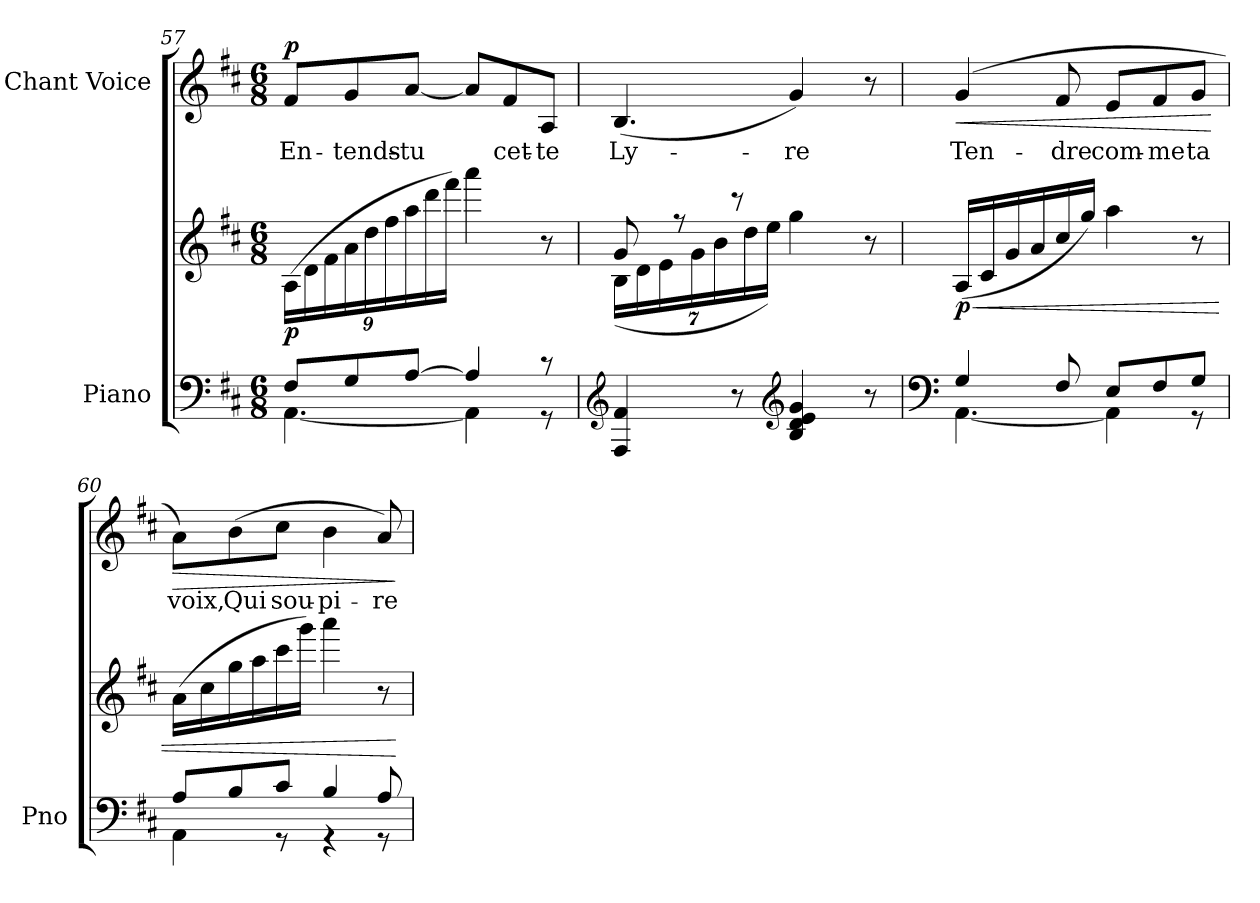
**kern	**kern	**dynam	**kern	**text	**dynam
*part2	*part2	*part2	*part1	*part1	*part1
*staff3	*staff2	*staff2/3	*staff1	*staff1	*staff1
*I"Piano	*	*	*I"Chant Voice	*	*
*I'Pno	*	*	*	*	*
*clefF4	*clefG2	*	*clefG2	*	*
*k[f#c#]	*k[f#c#]	*	*k[f#c#]	*	*
*M6/8	*M6/8	*	*M6/8	*	*
=57	=57	=57	=57	=57	=57
*^	*	*	*	*	*
!	!	!	!LO:DY:b	!	!LO:LY:b	!LO:DY:a
8F#/L	[4.AA\	(24A\LL	p	8f#/L	En-	p
.	.	24d\	.	.	.	.
.	.	24f#\	.	.	.	.
!	!	!	!	!	!LO:LY:b	!
8G/	.	24a\	.	8g/	-tends-	.
.	.	24dd\	.	.	.	.
.	.	24ff#\	.	.	.	.
!	!	!	!	!	!LO:LY:b	!
[8A/J	.	24aa\	.	[8a/J	-tu	.
.	.	24ddd\	.	.	.	.
.	.	24fff#\JJ)	.	.	.	.
4A/]	4AA\]	4aaa\	.	8a/L]	.	.
!	!	!	!	!	!LO:LY:b	!
.	.	.	.	8f#/	cet-	.
!	!	!	!	!	!LO:LY:b	!
8r	8r	8r	.	8A/J	-te	.
!!LO:LB:g=z
=58	=58	=58	=58	=58	=58	=58
*	*	*^	*	*	*	*
!	!	!	!	!	!	!LO:LY:b	!
*v	*v	*	*	*	*	*	*
4AAA/ 4AA/	8g/	(>56%3B\LL	.	(4.B/	Ly-	.
.	.	56%3d\	.	.	.	.
.	.	56%3e\	.	.	.	.
.	8r	.	.	.	.	.
.	.	56%3g\	.	.	.	.
.	.	56%3b\	.	.	.	.
8r	8r	.	.	.	.	.
.	.	56%3dd\	.	.	.	.
.	.	56%3ee\JJ)	.	.	.	.
*clefG2	*	*	*	*	*	*
!	!	!	!	!	!LO:LY:b	!
4B/ 4d/ 4e/ 4g/	8ryy	4gg\	.	4g/)	-re	.
.	8ryy	.	.	.	.	.
8r	8r	8ryy	.	8r	.	.
*	*v	*v	*	*	*	*
=59	=59	=59	=59	=59	=59
*clefF4	*	*	*	*	*
*^	*^	*	*	*	*
!	!	!	!	!LO:HP:b	!	!LO:LY:b	!LO:HP:b
!	!	!	!	!LO:DY:n=1:b	!	!	!
*	*	*v	*v	*	*	*	*
4G/	[4.AA\	(16A/LL	< p	(>4g/	Ten-	<
.	.	16c#/	.	.	.	.
.	.	16g/	.	.	.	.
.	.	16a/	.	.	.	.
!	!	!	!	!	!LO:LY:b	!
8F#/	.	16cc#/	.	8f#/	-dre	.
.	.	16gg/JJ)	.	.	.	.
!	!	!	!	!	!LO:LY:b	!
8E/L	4AA\]	4aa\	.	8e/L	com-	.
!	!	!	!	!	!LO:LY:b	!
8F#/	.	.	.	8f#/	-me	.
!	!	!	!	!	!LO:LY:b	!
8G/J	8r	8r	.	8g/J	ta	.
*v	*v	*	*	*	*	*
.	.	.	.	.	[
=60	=60	=60	=60	=60	=60
*^	*	*	*	*	*
!	!	!	!	!	!LO:LY:b	!LO:HP:b
8A/L	4AA\	(16a\LL	.	8a\L)	voix,	>
.	.	16cc#\	.	.	.	.
!	!	!	!	!	!LO:LY:b	!
8B/	.	16gg\	.	(8b\	Qui	.
.	.	16aa\	.	.	.	.
!	!	!	!	!	!LO:LY:b	!
8c#/J	8r	16ccc#\	.	8cc#\J	sou-	.
.	.	16ggg\JJ)	.	.	.	.
!	!	!	!	!	!LO:LY:b	!
4B/	4r	4aaa\	.	4b\	-pi-	.
!	!	!	!	!	!LO:LY:b	!
8A/	8r	8r	.	8a/)	-re	.
*v	*v	*	*	*	*	*
.	.	[	.	.	]
=	=	=	=	=	=
*-	*-	*-	*-	*-	*-
